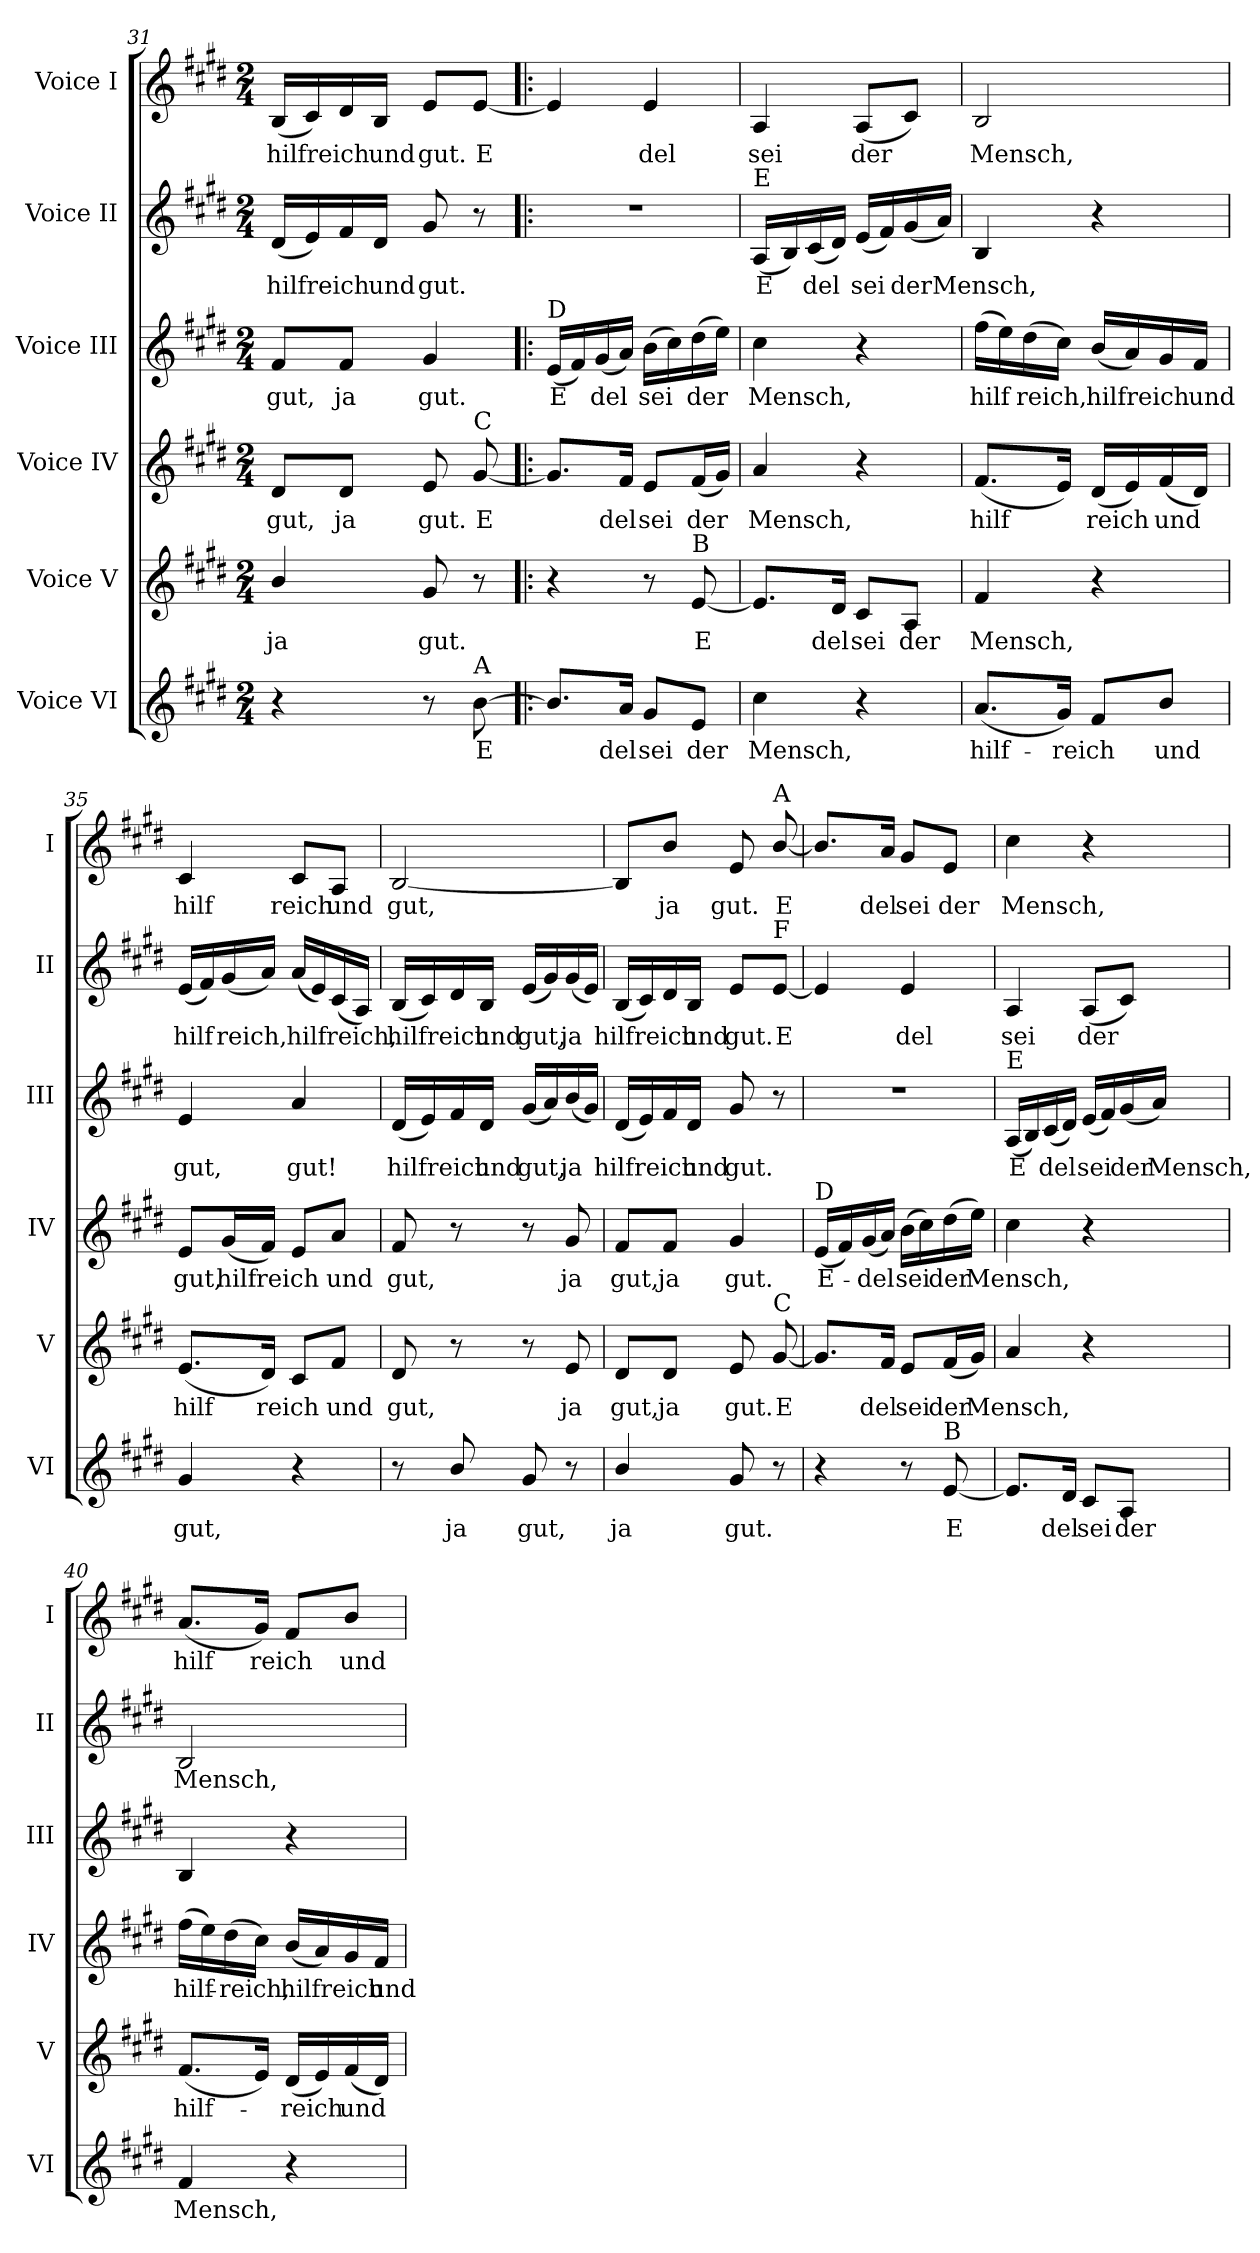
**kern	**text	**kern	**text	**kern	**text	**kern	**text	**kern	**text	**kern	**text
*part6	*part6	*part5	*part5	*part4	*part4	*part3	*part3	*part2	*part2	*part1	*part1
*staff6	*staff6	*staff5	*staff5	*staff4	*staff4	*staff3	*staff3	*staff2	*staff2	*staff1	*staff1
*I"Voice VI	*	*I"Voice V	*	*I"Voice IV	*	*I"Voice III	*	*I"Voice II	*	*I"Voice I	*
*I'VI	*	*I'V	*	*I'IV	*	*I'III	*	*I'II	*	*I'I	*
*clefG2	*	*clefG2	*	*clefG2	*	*clefG2	*	*clefG2	*	*clefG2	*
*k[f#c#g#d#]	*	*k[f#c#g#d#]	*	*k[f#c#g#d#]	*	*k[f#c#g#d#]	*	*k[f#c#g#d#]	*	*k[f#c#g#d#]	*
*E:	*	*E:	*	*E:	*	*E:	*	*E:	*	*E:	*
*M2/4	*	*M2/4	*	*M2/4	*	*M2/4	*	*M2/4	*	*M2/4	*
=31	=31	=31	=31	=31	=31	=31	=31	=31	=31	=31	=31
!	!	!	!LO:LY:b:cj	!	!LO:LY:b:cj	!	!LO:LY:b:cj	!	!LO:LY:b	!	!LO:LY:b
4r	.	4b/	ja	8d#/L	gut,	8f#/L	gut,	(<16d#/L	hilfreich	(<16B/L	hilfreich
.	.	.	.	.	.	.	.	16e/)	.	16c#/)	.
!	!	!	!	!	!LO:LY:b:cj	!	!LO:LY:b:cj	!	!	!	!
.	.	.	.	8d#/J	ja	8f#/J	ja	16f#/	.	16d#/	.
!	!	!	!	!	!	!	!	!	!LO:LY:b:cj	!	!LO:LY:b:cj
.	.	.	.	.	.	.	.	16d#/J	und	16B/J	und
!	!	!	!LO:LY:b:cj	!	!LO:LY:b:cj	!	!LO:LY:b:cj	!	!LO:LY:b:cj	!	!LO:LY:b:cj
8r	.	8g#/	gut.	8e/	gut.	4g#/	gut.	8g#/	gut.	8e/L	gut.
!	!	!	!	!LO:TX:a:t=C	!	!	!	!	!	!	!
!LO:TX:a:t=A	!	!	!	!	!	!	!	!	!	!	!
!	!LO:LY:b:cj	!	!	!	!LO:LY:b:cj	!	!	!	!	!	!LO:LY:b:cj
[<8b\	E	8r	.	[<8g#/	E	.	.	8r	.	[<8e/J	E
=32!|:	=32!|:	=32!|:	=32!|:	=32!|:	=32!|:	=32!|:	=32!|:	=32!|:	=32!|:	=32!|:	=32!|:
!	!	!	!	!	!	!LO:TX:a:t=D	!	!	!	!	!
!	!	!	!	!	!	!	!LO:LY:b:cj	!LO:N:vis=1	!	!	!
8.b/L]	.	4r	.	8.g#/L]	.	(<16e/L	E	2r	.	4e/]	.
.	.	.	.	.	.	16f#/)	.	.	.	.	.
!	!	!	!	!	!	!	!LO:LY:b	!	!	!	!
.	.	.	.	.	.	(<16g#/	del	.	.	.	.
!	!LO:LY:b:cj	!	!	!	!LO:LY:b:cj	!	!	!	!	!	!
16a/J	del	.	.	16f#/J	del	16a/J)	.	.	.	.	.
!	!LO:LY:b:cj	!	!	!	!LO:LY:b:cj	!	!LO:LY:b	!	!	!	!LO:LY:b:cj
8g#/L	sei	8r	.	8e/L	sei	(>16b\L	sei	.	.	4e/	del
.	.	.	.	.	.	16cc#\)	.	.	.	.	.
!	!	!LO:TX:a:t=B	!	!	!	!	!	!	!	!	!
!	!LO:LY:b:cj	!	!LO:LY:b:cj	!	!LO:LY:b	!	!LO:LY:b	!	!	!	!
8e/J	der	[>8e/	E	(<16f#/	der	(>16dd#\	der	.	.	.	.
.	.	.	.	16g#/J)	.	16ee\J)	.	.	.	.	.
!!LO:LB:g=z
=33	=33	=33	=33	=33	=33	=33	=33	=33	=33	=33	=33
!	!	!	!	!	!	!	!	!LO:TX:a:t=E	!	!	!
!	!LO:LY:b:cj	!	!	!	!LO:LY:b:cj	!	!LO:LY:b:cj	!	!LO:LY:b:cj	!	!LO:LY:b:cj
*^	*	*	*	*	*	*	*	*	*	*	*
4cc#\	32ryy	Mensch,	8.e/L]	.	4a/	Mensch,	4cc#\	Mensch,	(<16A/L	E	4A/	sei
.	4...ryy	.	.	.	.	.	.	.	.	.	.	.
.	.	.	.	.	.	.	.	.	16B/)	.	.	.
!	!	!	!	!	!	!	!	!	!	!LO:LY:b	!	!
.	.	.	.	.	.	.	.	.	(<16c#/	del	.	.
!	!	!	!	!LO:LY:b:cj	!	!	!	!	!	!	!	!
.	.	.	16d#/J	del	.	.	.	.	16d#/J)	.	.	.
!	!	!	!	!LO:LY:b:cj	!	!	!	!	!	!LO:LY:b	!	!LO:LY:b
4r	.	.	8c#/L	sei	4r	.	4r	.	(<16e/L	sei	(<8A/L	der
.	.	.	.	.	.	.	.	.	16f#/)	.	.	.
!	!	!	!	!LO:LY:b:cj	!	!	!	!	!	!LO:LY:b	!	!
.	.	.	8A/J	der	.	.	.	.	(<16g#/	der	8c#/J)	.
!	!	!	!	!	!	!	!	!	!	!LO:LY:b	!	!
.	.	.	.	.	.	.	.	.	16a/J)	Mensch,	.	.
=34	=34	=34	=34	=34	=34	=34	=34	=34	=34	=34	=34	=34
!	!	!LO:LY:b	!	!LO:LY:b:cj	!	!LO:LY:b	!	!LO:LY:b	!	!	!	!LO:LY:b:cj
*v	*v	*	*	*	*	*	*	*	*	*	*	*
(<8.a/L	hilf-	4f#/	Mensch,	(<8.f#/L	hilf	(>16ff#\L	hilf	4B/	.	2B/	Mensch,
.	.	.	.	.	.	16ee\)	.	.	.	.	.
!	!	!	!	!	!	!	!LO:LY:b	!	!	!	!
.	.	.	.	.	.	(>16dd#\	reich,	.	.	.	.
!	!LO:LY:b	!	!	!	!	!	!	!	!	!	!
16g#/J)	-reich	.	.	16e/J)	.	16cc#\J)	.	.	.	.	.
!	!	!	!	!	!LO:LY:b	!	!LO:LY:b	!	!	!	!
8f#/L	.	4r	.	(<16d#/L	reich	(<16b/L	hilfreich	4r	.	.	.
.	.	.	.	16e/)	.	16a/)	.	.	.	.	.
!	!LO:LY:b:cj	!	!	!	!LO:LY:b	!	!	!	!	!	!
8b/J	und	.	.	(<16f#/	und	16g#/	.	.	.	.	.
!	!	!	!	!	!	!	!LO:LY:b:cj	!	!	!	!
.	.	.	.	16d#/J)	.	16f#/J	und	.	.	.	.
=35	=35	=35	=35	=35	=35	=35	=35	=35	=35	=35	=35
!	!LO:LY:b:cj	!	!LO:LY:b	!	!LO:LY:b:cj	!	!LO:LY:b:cj	!	!LO:LY:b	!	!LO:LY:b:cj
4g#/	gut,	(<8.e/L	hilf	8e/L	gut,	4e/	gut,	(<16e/L	hilf	4c#/	hilf
.	.	.	.	.	.	.	.	16f#/)	.	.	.
!	!	!	!	!	!LO:LY:b	!	!	!	!LO:LY:b	!	!
.	.	.	.	(<16g#/	hilf	.	.	(<16g#/	reich,	.	.
!	!	!	!LO:LY:b	!	!LO:LY:b	!	!	!	!	!	!
.	.	16d#/J)	reich	16f#/J)	reich	.	.	16a/J)	.	.	.
!	!	!	!	!	!	!	!LO:LY:b:cj	!	!LO:LY:b	!	!LO:LY:b:cj
4r	.	8c#/L	.	8e/L	.	4a/	gut!	(<16a/L	hilf	8c#/L	reich
.	.	.	.	.	.	.	.	16e/)	.	.	.
!	!	!	!LO:LY:b:cj	!	!LO:LY:b:cj	!	!	!	!LO:LY:b	!	!LO:LY:b:cj
.	.	8f#/J	und	8a/J	und	.	.	(<16c#/	reich,	8A/J	und
.	.	.	.	.	.	.	.	16A/J)	.	.	.
=36	=36	=36	=36	=36	=36	=36	=36	=36	=36	=36	=36
!	!	!	!LO:LY:b:cj	!	!LO:LY:b:cj	!	!LO:LY:b	!	!LO:LY:b	!	!LO:LY:b
8r	.	8d#/	gut,	8f#/	gut,	(<16d#/L	hilfreich	(<16B/L	hilfreich	[<2B/	gut,
.	.	.	.	.	.	16e/)	.	16c#/)	.	.	.
!	!LO:LY:b:cj	!	!	!	!	!	!	!	!	!	!
8b/	ja	8r	.	8r	.	16f#/	.	16d#/	.	.	.
!	!	!	!	!	!	!	!LO:LY:b:cj	!	!LO:LY:b:cj	!	!
.	.	.	.	.	.	16d#/J	und	16B/J	und	.	.
!	!LO:LY:b:cj	!	!	!	!	!	!LO:LY:b	!	!LO:LY:b	!	!
8g#/	gut,	8r	.	8r	.	(<16g#/L	gut,	(<16e/L	gut,	.	.
.	.	.	.	.	.	16a/)	.	16g#/)	.	.	.
!	!	!	!LO:LY:b:cj	!	!LO:LY:b:cj	!	!LO:LY:b:cj	!	!LO:LY:b:cj	!	!
8r	.	8e/	ja	8g#/	ja	(<16b/	ja	(<16g#/	ja	.	.
.	.	.	.	.	.	16g#/J)	.	16e/J)	.	.	.
=37	=37	=37	=37	=37	=37	=37	=37	=37	=37	=37	=37
!	!LO:LY:b:cj	!	!LO:LY:b:cj	!	!LO:LY:b:cj	!	!LO:LY:b	!	!LO:LY:b	!	!
4b/	ja	8d#/L	gut,	8f#/L	gut,	(<16d#/L	hilfreich	(<16B/L	hilfreich	8B/L]	.
.	.	.	.	.	.	16e/)	.	16c#/)	.	.	.
!	!	!	!LO:LY:b:cj	!	!LO:LY:b:cj	!	!	!	!	!	!LO:LY:b:cj
.	.	8d#/J	ja	8f#/J	ja	16f#/	.	16d#/	.	8b/J	ja
!	!	!	!	!	!	!	!LO:LY:b:cj	!	!LO:LY:b:cj	!	!
.	.	.	.	.	.	16d#/J	und	16B/J	und	.	.
!	!LO:LY:b:cj	!	!LO:LY:b:cj	!	!LO:LY:b:cj	!	!LO:LY:b:cj	!	!LO:LY:b:cj	!	!LO:LY:b:cj
8g#/	gut.	8e/	gut.	4g#/	gut.	8g#/	gut.	8e/L	gut.	8e/	gut.
!	!	!	!	!	!	!	!	!	!	!LO:TX:a:t=A	!
!	!	!	!	!	!	!	!	!LO:TX:a:t=F	!	!	!
!	!	!LO:TX:a:t=C	!	!	!	!	!	!	!	!	!
!	!	!	!LO:LY:b:cj	!	!	!	!	!	!LO:LY:b:cj	!	!LO:LY:b:cj
8r	.	[>8g#/	E	.	.	8r	.	[>8e/J	E	[>8b/	E
!!LO:PB:g=z
=38	=38	=38	=38	=38	=38	=38	=38	=38	=38	=38	=38
!	!	!	!	!LO:TX:a:t=D	!	!	!	!	!	!	!
!	!	!	!	!	!LO:LY:b:cj	!LO:N:vis=1	!	!	!	!	!
*	*	*^	*	*	*	*	*	*^	*	*^	*
4r	.	8.g#/L]	32ryy	.	(<16e/L	E-	2r	.	4e/]	16ryy	.	8.b/L]	32ryy	.
.	.	.	4...ryy	.	.	.	.	.	.	.	.	.	4...ryy	.
.	.	.	.	.	16f#/)	.	.	.	.	64ryy	.	.	.	.
.	.	.	.	.	.	.	.	.	.	4ryy	.	.	.	.
!	!	!	!	!	!	!LO:LY:b	!	!	!	!	!	!	!	!
.	.	.	.	.	(<16g#/	-del	.	.	.	.	.	.	.	.
!	!	!	!	!LO:LY:b:cj	!	!	!	!	!	!	!	!	!	!LO:LY:b:cj
.	.	16f#/J	.	del	16a/J)	.	.	.	.	.	.	16a/J	.	del
!	!	!	!	!LO:LY:b:cj	!	!LO:LY:b	!	!	!	!	!LO:LY:b:cj	!	!	!LO:LY:b:cj
8r	.	8e/L	.	sei	(>16b\L	sei	.	.	4e/	.	del	8g#/L	.	sei
.	.	.	.	.	16cc#\)	.	.	.	.	.	.	.	.	.
.	.	.	.	.	.	.	.	.	.	8ryy	.	.	.	.
!LO:TX:a:t=B	!	!	!	!	!	!	!	!	!	!	!	!	!	!
!	!LO:LY:b:cj	!	!	!LO:LY:b	!	!LO:LY:b	!	!	!	!	!	!	!	!LO:LY:b:cj
[<8e/	E	(<16f#/	.	der	(>16dd#\	der	.	.	.	.	.	8e/J	.	der
!	!	!	!	!LO:LY:b	!	!LO:LY:b	!	!	!	!	!	!	!	!
.	.	16g#/J)	.	Mensch,	16ee\J)	Mensch,	.	.	.	.	.	.	.	.
.	.	.	.	.	.	.	.	.	.	32.ryy	.	.	.	.
=39	=39	=39	=39	=39	=39	=39	=39	=39	=39	=39	=39	=39	=39	=39
!	!	!	!	!	!	!	!LO:TX:a:t=E	!	!	!	!	!	!	!
!	!	!	!	!	!	!	!	!LO:LY:b:cj	!	!	!LO:LY:b:cj	!	!	!LO:LY:b:cj
*	*	*	*	*	*	*	*	*	*v	*v	*	*	*	*
*	*	*v	*v	*	*	*	*	*	*	*	*v	*v	*
8.e/L]	.	4a/	.	4cc#\	.	(<16A/L	E	4A/	sei	4cc#\	Mensch,
.	.	.	.	.	.	16B/)	.	.	.	.	.
!	!	!	!	!	!	!	!LO:LY:b	!	!	!	!
.	.	.	.	.	.	(<16c#/	del	.	.	.	.
!	!LO:LY:b:cj	!	!	!	!	!	!	!	!	!	!
16d#/J	del	.	.	.	.	16d#/J)	.	.	.	.	.
!	!LO:LY:b:cj	!	!	!	!	!	!LO:LY:b	!	!LO:LY:b	!	!
8c#/L	sei	4r	.	4r	.	(<16e/L	sei	(<8A/L	der	4r	.
.	.	.	.	.	.	16f#/)	.	.	.	.	.
!	!LO:LY:b:cj	!	!	!	!	!	!LO:LY:b	!	!	!	!
8A/J	der	.	.	.	.	(<16g#/	der	8c#/J)	.	.	.
!	!	!	!	!	!	!	!LO:LY:b	!	!	!	!
.	.	.	.	.	.	16a/J)	Mensch,	.	.	.	.
=40	=40	=40	=40	=40	=40	=40	=40	=40	=40	=40	=40
!	!LO:LY:b:cj	!	!LO:LY:b	!	!LO:LY:b	!	!	!	!LO:LY:b:cj	!	!LO:LY:b
4f#/	Mensch,	(<8.f#/L	hilf-	(>16ff#\L	hilf-	4B/	.	2B/	Mensch,	(<8.a/L	hilf
.	.	.	.	16ee\)	.	.	.	.	.	.	.
!	!	!	!	!	!LO:LY:b	!	!	!	!	!	!
.	.	.	.	(>16dd#\	-reich,	.	.	.	.	.	.
!	!	!	!	!	!	!	!	!	!	!	!LO:LY:b
.	.	16e/J)	.	16cc#\J)	.	.	.	.	.	16g#/J)	reich
!	!	!	!LO:LY:b	!	!LO:LY:b	!	!	!	!	!	!
4r	.	(<16d#/L	-reich	(<16b/L	hilfreich	4r	.	.	.	8f#/L	.
.	.	16e/)	.	16a/)	.	.	.	.	.	.	.
!	!	!	!LO:LY:b	!	!	!	!	!	!	!	!LO:LY:b:cj
.	.	(<16f#/	und	16g#/	.	.	.	.	.	8b/J	und
!	!	!	!	!	!LO:LY:b:cj	!	!	!	!	!	!
.	.	16d#/J)	.	16f#/J	und	.	.	.	.	.	.
=	=	=	=	=	=	=	=	=	=	=	=
*-	*-	*-	*-	*-	*-	*-	*-	*-	*-	*-	*-
